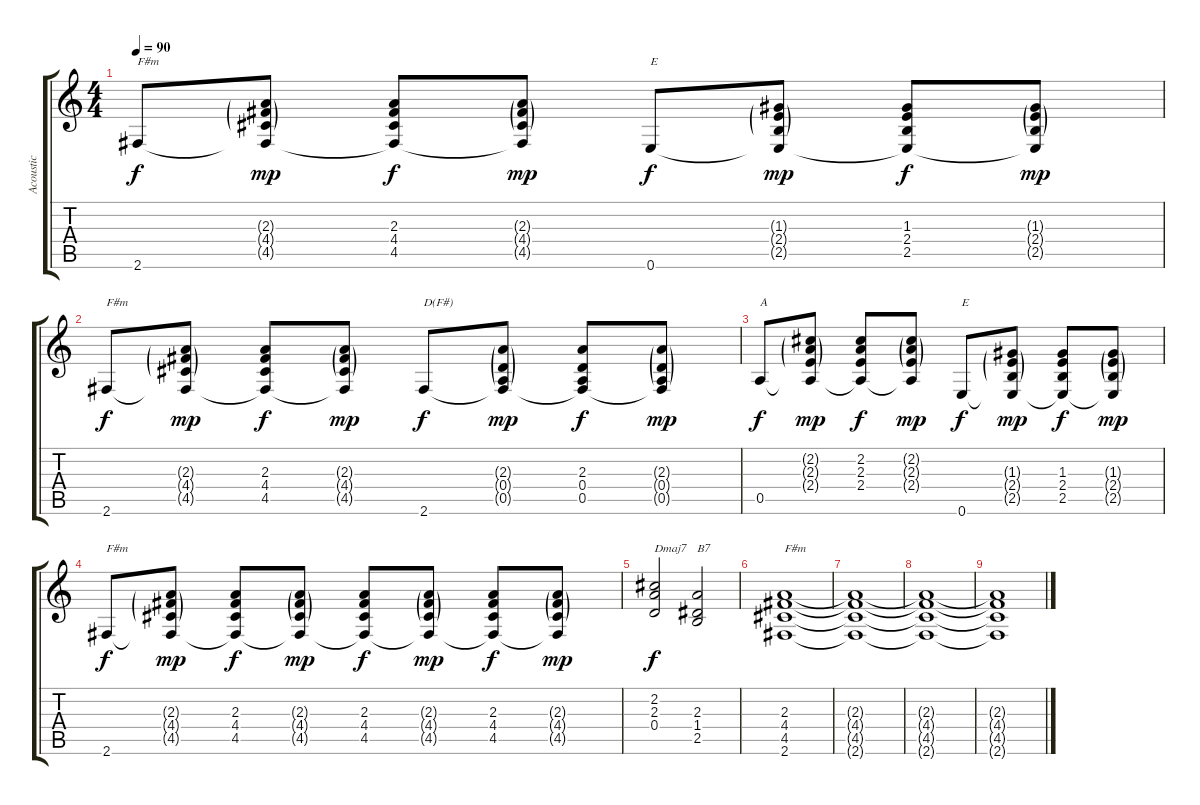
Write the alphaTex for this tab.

\track ("Acoustic" "Acoustic") {instrument acousticguitarsteel}
\staff {score tabs}
\tuning (E4 B3 G3 D3 A2 E2) {hide}
\ts (4 4)
\tempo 90
\clef g2
\ks c
2.6.8{txt "F#m" dy f} (2.3{g} 4.4{g} 4.5{g} 2.6{t}).8{dy mp} (2.3 4.4 4.5 2.6{t}).8{dy f} (2.3{g} 4.4{g} 4.5{g} 2.6{t}).8{dy mp} 0.6.8{txt "E" dy f} (1.3{g} 2.4{g} 2.5{g} 0.6{t}).8{dy mp} (1.3 2.4 2.5 0.6{t}).8{dy f} (1.3{g} 2.4{g} 2.5{g} 0.6{t}).8{dy mp} |
2.6.8{txt "F#m" dy f} (2.3{g} 4.4{g} 4.5{g} 2.6{t}).8{dy mp} (2.3 4.4 4.5 2.6{t}).8{dy f} (2.3{g} 4.4{g} 4.5{g} 2.6{t}).8{dy mp} 2.6.8{txt "D(F#)" dy f} (2.3{g} 0.4{g} 0.5{g} 2.6{t}).8{dy mp} (2.3 0.4 0.5 2.6{t}).8{dy f} (2.3{g} 0.4{g} 0.5{g} 2.6{t}).8{dy mp} |
0.5.8{txt "A" dy f} (2.2{g} 2.3{g} 2.4{g} 0.5{t}).8{dy mp} (2.2 2.3 2.4 0.5{t}).8{dy f} (2.2{g} 2.3{g} 2.4{g} 0.5{t}).8{dy mp} 0.6.8{txt "E" dy f} (1.3{g} 2.4{g} 2.5{g} 0.6{t}).8{dy mp} (1.3 2.4 2.5 0.6{t}).8{dy f} (1.3{g} 2.4{g} 2.5{g} 0.6{t}).8{dy mp} |
2.6.8{txt "F#m" dy f} (2.3{g} 4.4{g} 4.5{g} 2.6{t}).8{dy mp} (2.3 4.4 4.5 2.6{t}).8{dy f} (2.3{g} 4.4{g} 4.5{g} 2.6{t}).8{dy mp} (2.3 4.4 4.5 2.6{t}).8{dy f} (2.3{g} 4.4{g} 4.5{g} 2.6{t}).8{dy mp} (2.3 4.4 4.5 2.6{t}).8{dy f} (2.3{g} 4.4{g} 4.5{g} 2.6{t}).8{dy mp} |
(2.2 2.3 0.4).2{txt "Dmaj7" dy f} (2.3 1.4 2.5).2{txt "B7"} |
(2.3 4.4 4.5 2.6).1{txt "F#m"} |
(2.3{t} 4.4{t} 4.5{t} 2.6{t}).1 |
(2.3{t} 4.4{t} 4.5{t} 2.6{t}).1 |
(2.3{t} 4.4{t} 4.5{t} 2.6{t}).1
